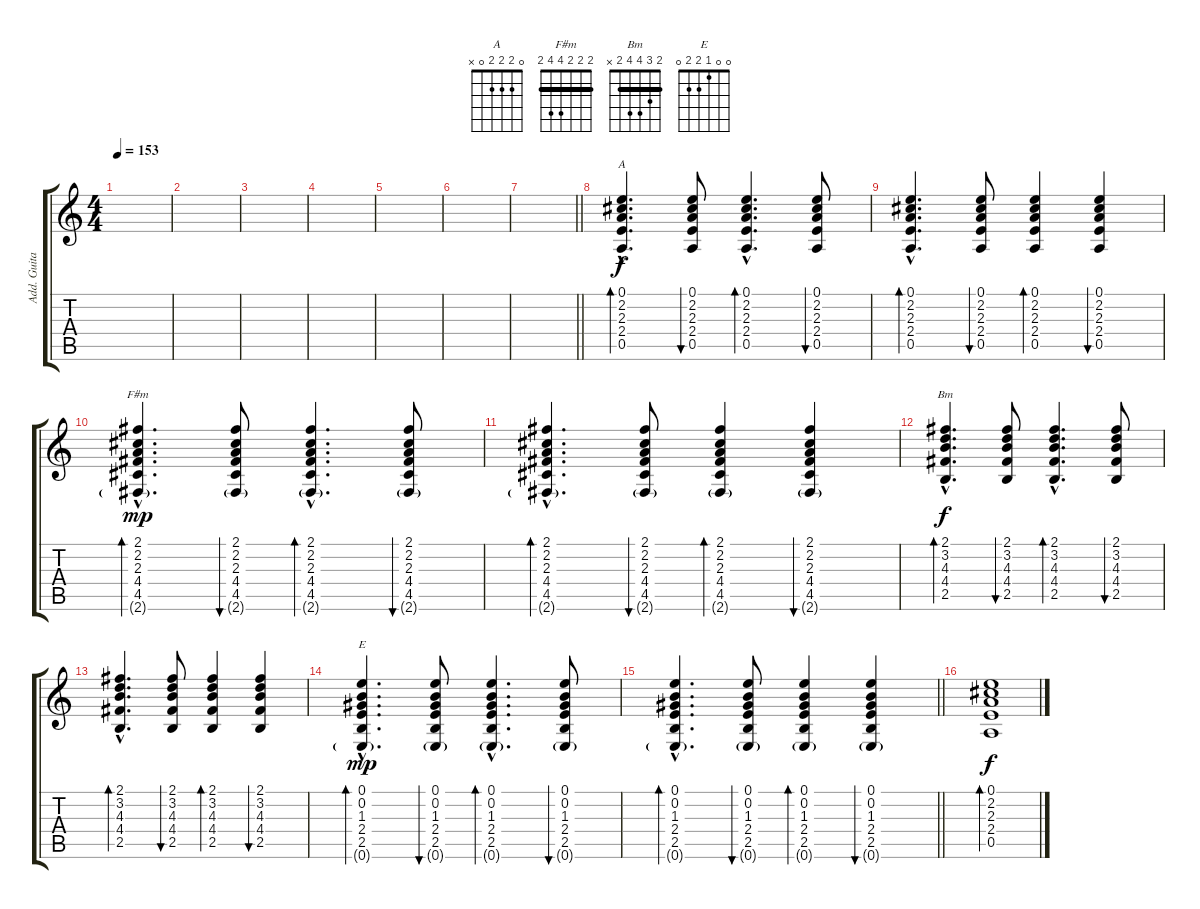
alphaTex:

\track ("Add. Guitar 2" "Add. Guita") {instrument distortionguitar}
\staff {score tabs}
\tuning (E4 B3 G3 D3 A2 E2) {hide}
\chord ("A" 0 2 2 2 0 x)
\chord ("F#m" 2 2 2 4 4 2) {barre 2}
\chord ("Bm" 2 3 4 4 2 x) {barre 2}
\chord ("E" 0 0 1 2 2 0)
\ts (4 4)
\tempo 153
\clef g2
\ks c
|
|
|
|
|
|
\barLineRight lightlight
|
(0.1{hac} 2.2{hac} 2.3{hac} 2.4{hac} 0.5{hac}).4{d bd 60 ch "A" dy f} (0.1 2.2 2.3 2.4 0.5).8{bu 60} (0.1{hac} 2.2{hac} 2.3{hac} 2.4{hac} 0.5{hac}).4{d bd 60} (0.1 2.2 2.3 2.4 0.5).8{bu 60} |
(0.1{hac} 2.2{hac} 2.3{hac} 2.4{hac} 0.5{hac}).4{d bd 60} (0.1 2.2 2.3 2.4 0.5).8{bu 60} (0.1 2.2 2.3 2.4 0.5).4{bd 60} (0.1 2.2 2.3 2.4 0.5).4{bu 60} |
(2.1{hac} 2.2{hac} 2.3{hac} 4.4{hac} 4.5{hac} 2.6{g hac}).4{d bd 60 ch "F#m" dy mp} (2.1 2.2 2.3 4.4 4.5 2.6{g}).8{bu 60} (2.1{hac} 2.2{hac} 2.3{hac} 4.4{hac} 4.5{hac} 2.6{g hac}).4{d bd 60} (2.1 2.2 2.3 4.4 4.5 2.6{g}).8{bu 60} |
(2.1{hac} 2.2{hac} 2.3{hac} 4.4{hac} 4.5{hac} 2.6{g hac}).4{d bd 60} (2.1 2.2 2.3 4.4 4.5 2.6{g}).8{bu 60} (2.1 2.2 2.3 4.4 4.5 2.6{g}).4{bd 60} (2.1 2.2 2.3 4.4 4.5 2.6{g}).4{bu 60} |
(2.1{hac} 3.2{hac} 4.3{hac} 4.4{hac} 2.5{hac}).4{d bd 60 ch "Bm" dy f} (2.1 3.2 4.3 4.4 2.5).8{bu 60} (2.1{hac} 3.2{hac} 4.3{hac} 4.4{hac} 2.5{hac}).4{d bd 60} (2.1 3.2 4.3 4.4 2.5).8{bu 60} |
(2.1{hac} 3.2{hac} 4.3{hac} 4.4{hac} 2.5{hac}).4{d bd 60} (2.1 3.2 4.3 4.4 2.5).8{bu 60} (2.1 3.2 4.3 4.4 2.5).4{bd 60} (2.1 3.2 4.3 4.4 2.5).4{bu 60} |
(0.1{hac} 0.2{hac} 1.3{hac} 2.4{hac} 2.5{hac} 0.6{g hac}).4{d bd 60 ch "E" dy mp} (0.1 0.2 1.3 2.4 2.5 0.6{g}).8{bu 60} (0.1{hac} 0.2{hac} 1.3{hac} 2.4{hac} 2.5{hac} 0.6{g hac}).4{d bd 60} (0.1 0.2 1.3 2.4 2.5 0.6{g}).8{bu 60} |
\barLineRight lightlight
(0.1{hac} 0.2{hac} 1.3{hac} 2.4{hac} 2.5{hac} 0.6{g hac}).4{d bd 60} (0.1 0.2 1.3 2.4 2.5 0.6{g}).8{bu 60} (0.1 0.2 1.3 2.4 2.5 0.6{g}).4{bd 60} (0.1 0.2 1.3 2.4 2.5 0.6{g}).4{bu 60} |
(0.1 2.2 2.3 2.4 0.5).1{bd 60 dy f}
